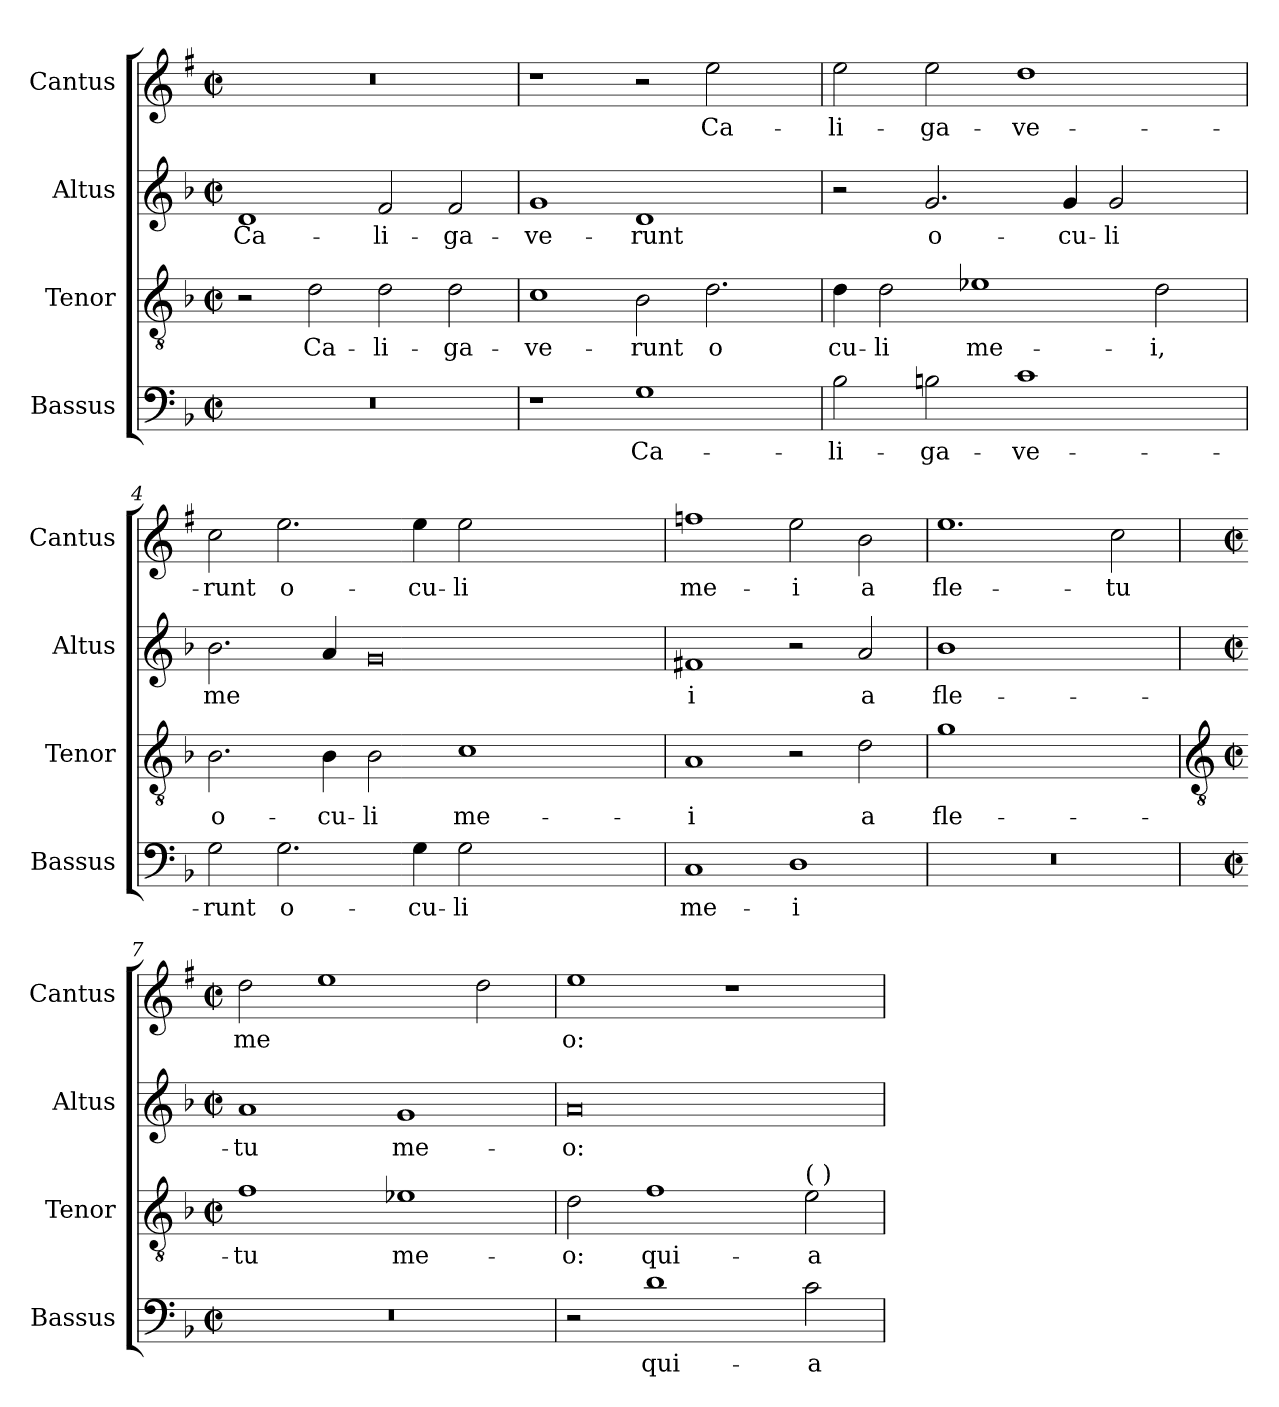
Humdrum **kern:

**kern	**text	**kern	**text	**kern	**text	**kern	**text
*part4	*part4	*part3	*part3	*part2	*part2	*part1	*part1
*staff4	*staff4	*staff3	*staff3	*staff2	*staff2	*staff1	*staff1
*I"Bassus	*	*I"Tenor	*	*I"Altus	*	*I"Cantus	*
*I'Bassus	*	*I'Tenor	*	*I'Altus	*	*I'Cantus	*
*clefF4	*	*clefGv2	*	*clefG2	*	*clefG2	*
*	*	*	*	*	*	*ITrd1c2	*
*k[b-]	*	*k[b-]	*	*k[b-]	*	*k[b-]	*
*F:	*	*F:	*	*F:	*	*F:	*
*M4/2	*	*M4/2	*	*M4/2	*	*M4/2	*
*met(c|)	*	*met(c|)	*	*met(c|)	*	*met(c|)	*
=1	=1	=1	=1	=1	=1	=1	=1
!	!	!	!	!	!LO:LY:b	!	!
0r	.	2r	.	1d	Ca-	0r	.
!	!	!	!LO:LY:b	!	!	!	!
.	.	2d	Ca-	.	.	.	.
!	!	!	!LO:LY:b	!	!LO:LY:b	!	!
.	.	2d	-li-	2f	-li-	.	.
!	!	!	!LO:LY:b	!	!LO:LY:b	!	!
.	.	2d	-ga-	2f	-ga-	.	.
=2	=2	=2	=2	=2	=2	=2	=2
!	!	!	!LO:LY:b	!	!LO:LY:b	!	!
1r	.	1c	-ve-	1g	-ve-	1r	.
!	!LO:LY:b	!	!LO:LY:b	!	!LO:LY:b	!	!
1G	Ca-	2B-	-runt	1d	-runt	2r	.
!	!	!	!LO:LY:b	!	!	!	!LO:LY:b
.	.	2.d	o	.	.	2dd	Ca-
4ryy	.	.	.	4ryy	.	4ryy	.
=3	=3	=3	=3	=3	=3	=3	=3
!	!LO:LY:b	!	!LO:LY:b	!	!	!	!LO:LY:b
2B-	-li-	4d	cu-	2r	.	2dd	-li-
!	!	!	!LO:LY:b	!	!	!	!
.	.	2d	-li	.	.	.	.
!	!LO:LY:b	!	!	!	!LO:LY:b	!	!LO:LY:b
2Bn	-ga-	.	.	2.g	o-	2dd	-ga-
!	!	!	!LO:LY:b	!	!	!	!
.	.	1e-X	me-	.	.	.	.
!	!LO:LY:b	!	!	!	!	!	!LO:LY:b
1c	-ve-	.	.	.	.	1cc	-ve-
!	!	!	!	!	!LO:LY:b	!	!
.	.	.	.	4g	-cu-	.	.
!	!	!	!	!	!LO:LY:b	!	!
.	.	.	.	2g	-li	.	.
!	!	!	!LO:LY:b	!	!	!	!
.	.	2d	-i,	.	.	.	.
4ryy	.	.	.	4ryy	.	4ryy	.
=4	=4	=4	=4	=4	=4	=4	=4
!	!LO:LY:b	!	!LO:LY:b	!	!LO:LY:b	!	!LO:LY:b
2G	-runt	2.B-	o-	2.b-	me	2b-	-runt
!	!LO:LY:b	!	!	!	!	!	!LO:LY:b
2.G	o-	.	.	.	.	2.dd	o-
!	!	!	!LO:LY:b	!	!	!	!
.	.	4B-	-cu-	4a	.	.	.
!	!	!	!LO:LY:b	!	!	!	!
.	.	2B-	-li	0g	.	.	.
!	!LO:LY:b	!	!	!	!	!	!LO:LY:b
4G	-cu-	.	.	.	.	4dd	-cu-
!	!LO:LY:b	!	!LO:LY:b	!	!	!	!LO:LY:b
2G	-li	1c	me-	.	.	2dd	-li
1ryy	.	.	.	.	.	1ryy	.
.	.	2ryy	.	.	.	.	.
=5	=5	=5	=5	=5	=5	=5	=5
!	!LO:LY:b	!	!LO:LY:b	!	!LO:LY:b	!	!LO:LY:b
1C	me-	1A	-i	1f#X	i	1ee-X	me-
!	!LO:LY:b	!	!	!	!	!	!LO:LY:b
1D	-i	2r	.	2r	.	2dd	-i
!	!	!	!LO:LY:b	!	!LO:LY:b	!	!LO:LY:b
.	.	2d	a	2a	a	2a	a
=6	=6	=6	=6	=6	=6	=6	=6
!	!	!	!LO:LY:b	!	!LO:LY:b	!	!LO:LY:b
0r	.	1g	fle-	1b-	fle-	1.dd	fle-
.	.	1ryy	.	1ryy	.	.	.
!	!	!	!	!	!	!	!LO:LY:b
.	.	.	.	.	.	2b-	-tu
!!LO:LB:g=z
=7	=7	=7	=7	=7	=7	=7	=7
*	*	*clefGv2	*	*	*	*	*
*M4/2	*	*M4/2	*	*M4/2	*	*M4/2	*
*met(c|)	*	*met(c|)	*	*met(c|)	*	*met(c|)	*
!	!	!	!LO:LY:b	!	!LO:LY:b	!	!LO:LY:b
0r	.	1f	-tu	1a	-tu	2cc	me
.	.	.	.	.	.	1dd	.
!	!	!	!LO:LY:b	!	!LO:LY:b	!	!
.	.	1e-X	me-	1g	me-	.	.
.	.	.	.	.	.	2cc	.
=8	=8	=8	=8	=8	=8	=8	=8
!	!	!	!LO:LY:b	!	!LO:LY:b	!	!LO:LY:b
2r	.	2d	-o:	0a	-o:	1dd	o:
!	!LO:LY:b	!	!LO:LY:b	!	!	!	!
1d	qui-	1f	qui-	.	.	.	.
.	.	.	.	.	.	1r	.
!	!	!LO:TX:a:t=(  )	!	!	!	!	!
!	!LO:LY:b	!	!LO:LY:b	!	!	!	!
2c	-a	2e	-a	.	.	.	.
=	=	=	=	=	=	=	=
*-	*-	*-	*-	*-	*-	*-	*-
